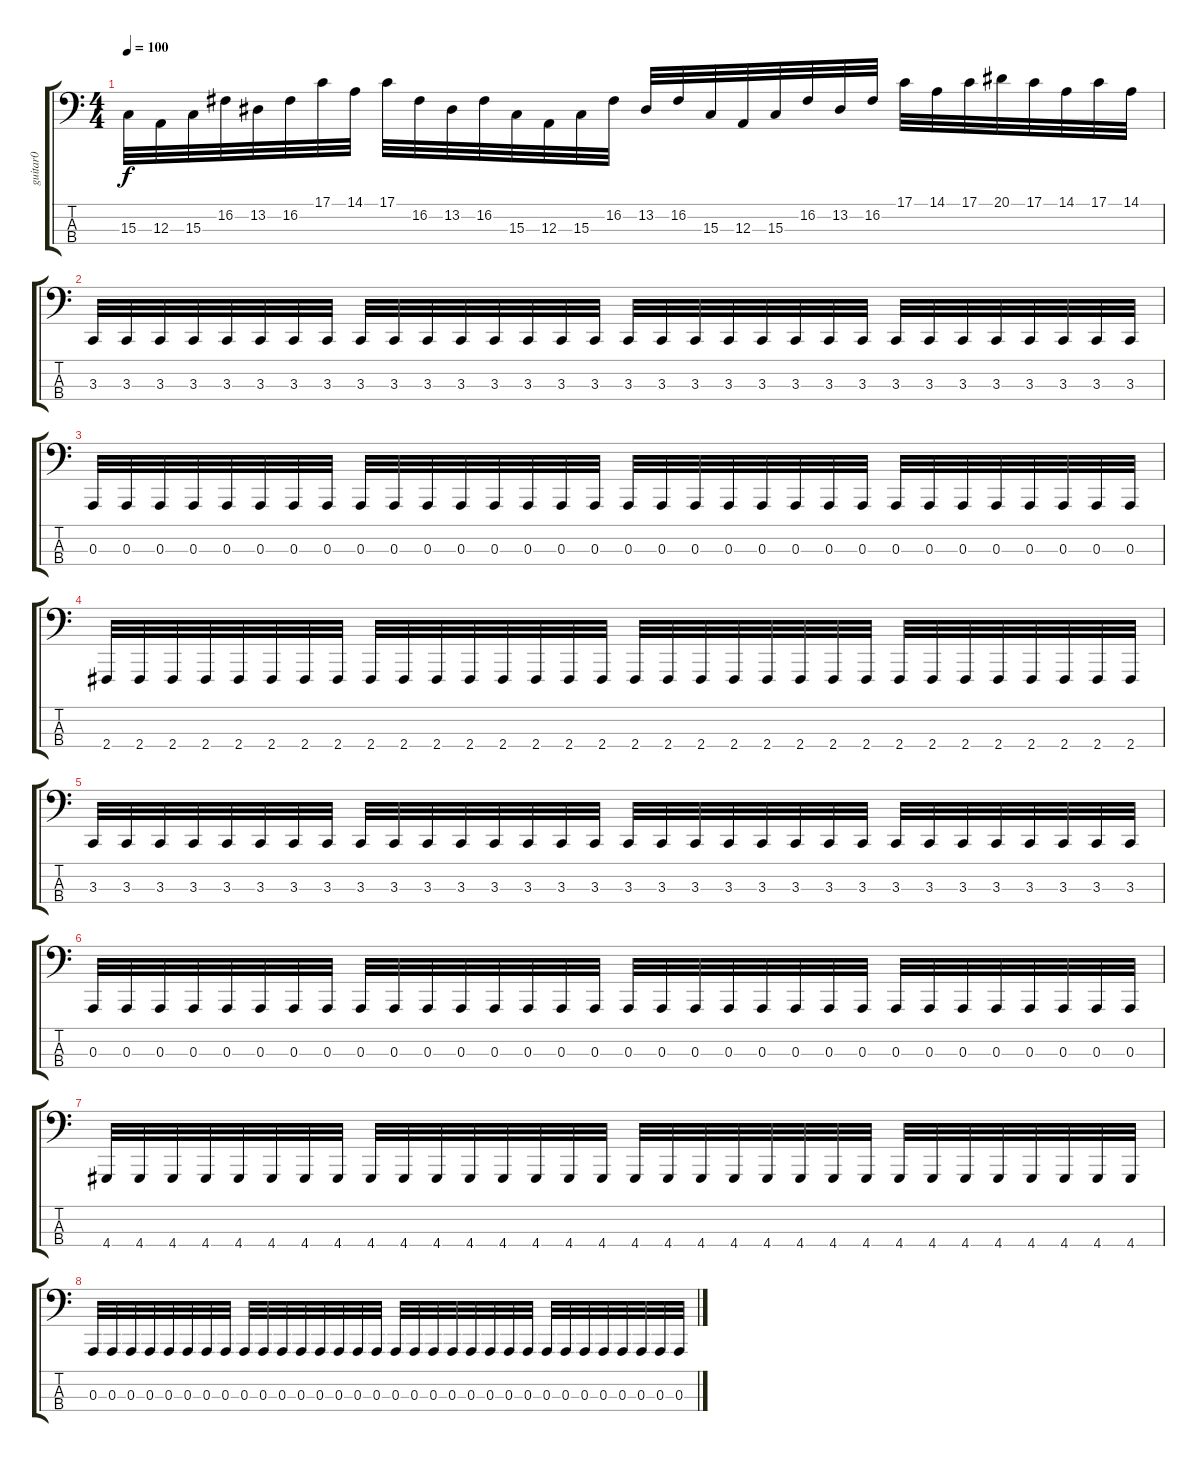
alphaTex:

\track ("guitar0" "guitar0") {instrument pizzicatostrings}
\staff {score tabs}
\tuning (G2 D2 A1 E1) {hide}
\ts (4 4)
\tempo 100
\clef f4
\ks c
15.3.32{dy f} 12.3.32 15.3.32 16.2.32 13.2.32 16.2.32 17.1.32 14.1.32 17.1.32 16.2.32 13.2.32 16.2.32 15.3.32 12.3.32 15.3.32 16.2.32 13.2.32 16.2.32 15.3.32 12.3.32 15.3.32 16.2.32 13.2.32 16.2.32 17.1.32 14.1.32 17.1.32 20.1.32 17.1.32 14.1.32 17.1.32 14.1.32 |
3.3.32 3.3.32 3.3.32 3.3.32 3.3.32 3.3.32 3.3.32 3.3.32 3.3.32 3.3.32 3.3.32 3.3.32 3.3.32 3.3.32 3.3.32 3.3.32 3.3.32 3.3.32 3.3.32 3.3.32 3.3.32 3.3.32 3.3.32 3.3.32 3.3.32 3.3.32 3.3.32 3.3.32 3.3.32 3.3.32 3.3.32 3.3.32 |
0.3.32 0.3.32 0.3.32 0.3.32 0.3.32 0.3.32 0.3.32 0.3.32 0.3.32 0.3.32 0.3.32 0.3.32 0.3.32 0.3.32 0.3.32 0.3.32 0.3.32 0.3.32 0.3.32 0.3.32 0.3.32 0.3.32 0.3.32 0.3.32 0.3.32 0.3.32 0.3.32 0.3.32 0.3.32 0.3.32 0.3.32 0.3.32 |
2.4.32 2.4.32 2.4.32 2.4.32 2.4.32 2.4.32 2.4.32 2.4.32 2.4.32 2.4.32 2.4.32 2.4.32 2.4.32 2.4.32 2.4.32 2.4.32 2.4.32 2.4.32 2.4.32 2.4.32 2.4.32 2.4.32 2.4.32 2.4.32 2.4.32 2.4.32 2.4.32 2.4.32 2.4.32 2.4.32 2.4.32 2.4.32 |
3.3.32 3.3.32 3.3.32 3.3.32 3.3.32 3.3.32 3.3.32 3.3.32 3.3.32 3.3.32 3.3.32 3.3.32 3.3.32 3.3.32 3.3.32 3.3.32 3.3.32 3.3.32 3.3.32 3.3.32 3.3.32 3.3.32 3.3.32 3.3.32 3.3.32 3.3.32 3.3.32 3.3.32 3.3.32 3.3.32 3.3.32 3.3.32 |
0.3.32 0.3.32 0.3.32 0.3.32 0.3.32 0.3.32 0.3.32 0.3.32 0.3.32 0.3.32 0.3.32 0.3.32 0.3.32 0.3.32 0.3.32 0.3.32 0.3.32 0.3.32 0.3.32 0.3.32 0.3.32 0.3.32 0.3.32 0.3.32 0.3.32 0.3.32 0.3.32 0.3.32 0.3.32 0.3.32 0.3.32 0.3.32 |
4.4.32 4.4.32 4.4.32 4.4.32 4.4.32 4.4.32 4.4.32 4.4.32 4.4.32 4.4.32 4.4.32 4.4.32 4.4.32 4.4.32 4.4.32 4.4.32 4.4.32 4.4.32 4.4.32 4.4.32 4.4.32 4.4.32 4.4.32 4.4.32 4.4.32 4.4.32 4.4.32 4.4.32 4.4.32 4.4.32 4.4.32 4.4.32 |
0.3.32 0.3.32 0.3.32 0.3.32 0.3.32 0.3.32 0.3.32 0.3.32 0.3.32 0.3.32 0.3.32 0.3.32 0.3.32 0.3.32 0.3.32 0.3.32 0.3.32 0.3.32 0.3.32 0.3.32 0.3.32 0.3.32 0.3.32 0.3.32 0.3.32 0.3.32 0.3.32 0.3.32 0.3.32 0.3.32 0.3.32 0.3.32
